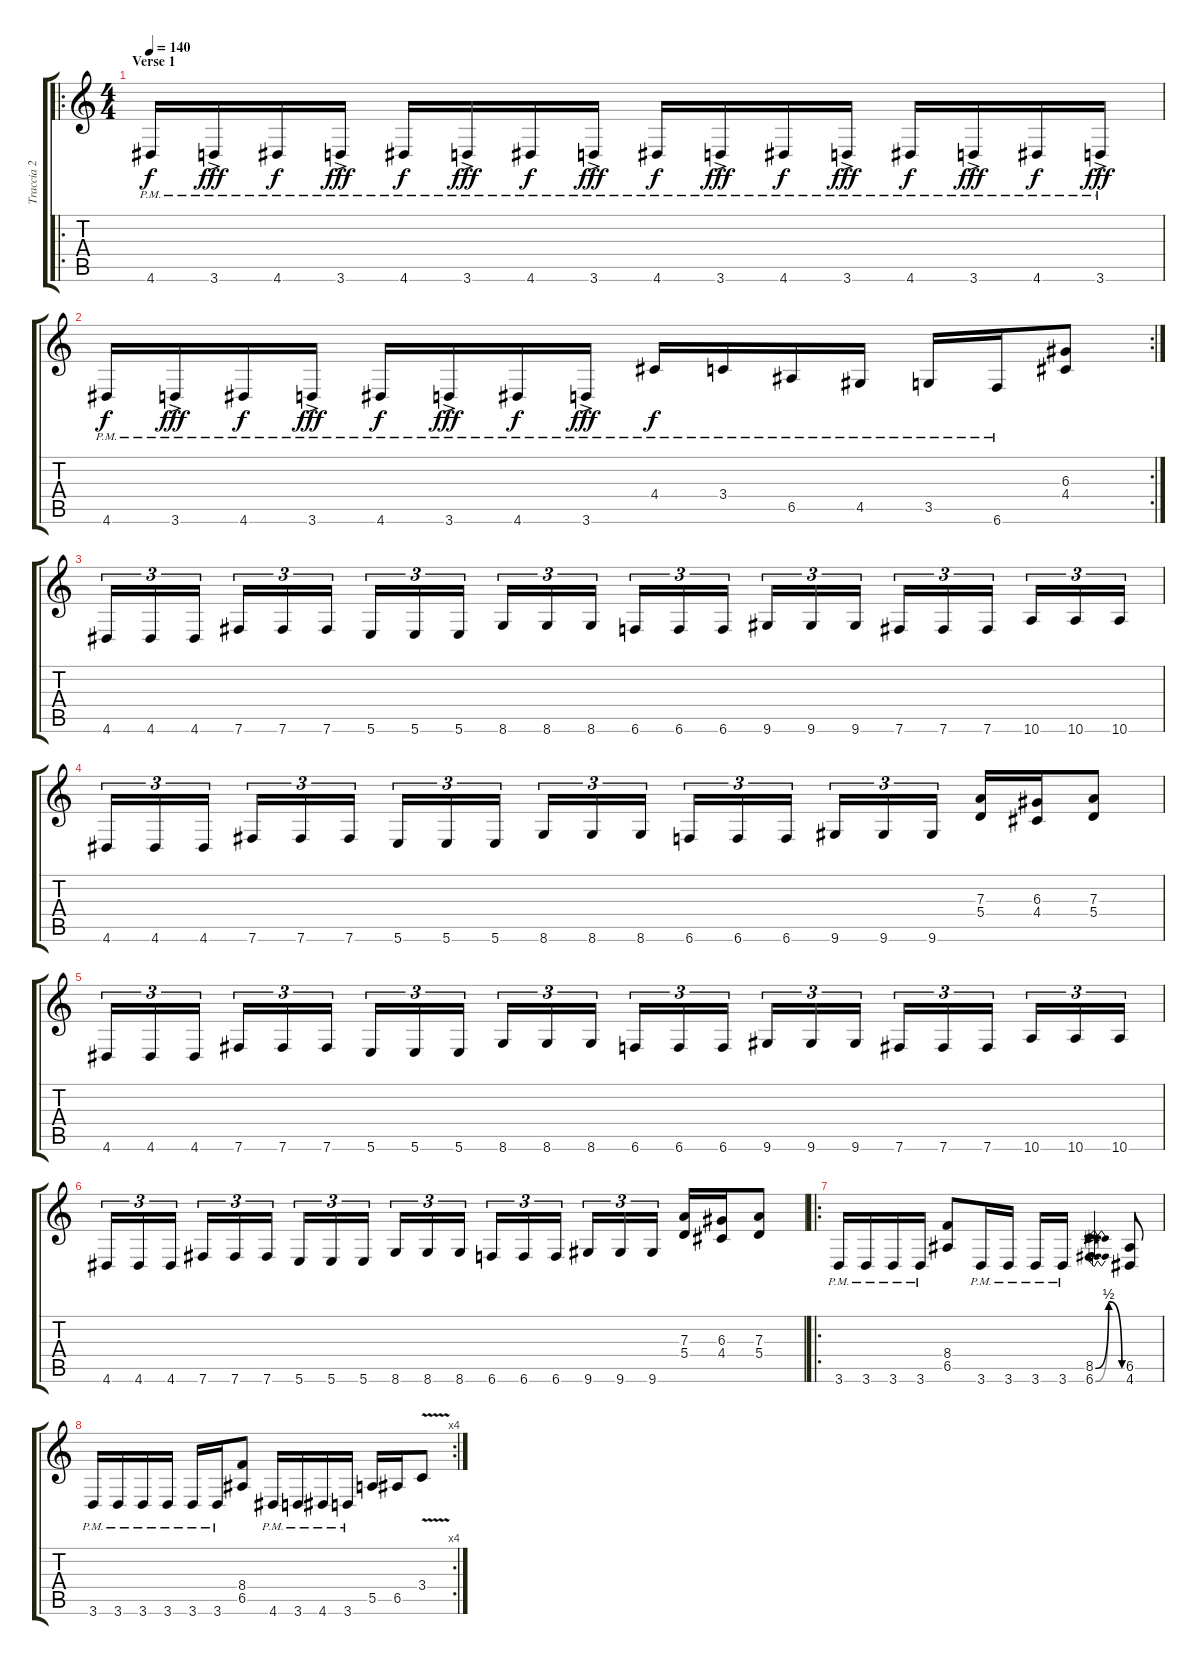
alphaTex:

\track ("Traccia 2" "Traccia 2") {instrument distortionguitar}
\staff {score tabs}
\tuning (B3 Gb3 D3 A2 E2 B1) {hide}
\ro
\ts (4 4)
\section ("" "Verse 1")
\tempo 140
\clef g2
\ks c
4.6{pm}.16{dy f} 3.6{ac pm}.16{dy fff} 4.6{pm}.16{dy f} 3.6{ac pm}.16{dy fff} 4.6{pm}.16{dy f} 3.6{ac pm}.16{dy fff} 4.6{pm}.16{dy f} 3.6{ac pm}.16{dy fff} 4.6{pm}.16{dy f} 3.6{ac pm}.16{dy fff} 4.6{pm}.16{dy f} 3.6{ac pm}.16{dy fff} 4.6{pm}.16{dy f} 3.6{ac pm}.16{dy fff} 4.6{pm}.16{dy f} 3.6{ac pm}.16{dy fff} |
\rc 2
4.6{pm}.16{dy f} 3.6{ac pm}.16{dy fff} 4.6{pm}.16{dy f} 3.6{ac pm}.16{dy fff} 4.6{pm}.16{dy f} 3.6{ac pm}.16{dy fff} 4.6{pm}.16{dy f} 3.6{ac pm}.16{dy fff} 4.4{pm}.16{dy f} 3.4{pm}.16 6.5{pm}.16 4.5{pm}.16 3.5{pm}.16 6.6{pm}.16 (6.3 4.4).8 |
4.6.16{tu (3 2)} 4.6.16{tu (3 2)} 4.6.16{tu (3 2)} 7.6.16{tu (3 2)} 7.6.16{tu (3 2)} 7.6.16{tu (3 2)} 5.6.16{tu (3 2)} 5.6.16{tu (3 2)} 5.6.16{tu (3 2)} 8.6.16{tu (3 2)} 8.6.16{tu (3 2)} 8.6.16{tu (3 2)} 6.6.16{tu (3 2)} 6.6.16{tu (3 2)} 6.6.16{tu (3 2)} 9.6.16{tu (3 2)} 9.6.16{tu (3 2)} 9.6.16{tu (3 2)} 7.6.16{tu (3 2)} 7.6.16{tu (3 2)} 7.6.16{tu (3 2)} 10.6.16{tu (3 2)} 10.6.16{tu (3 2)} 10.6.16{tu (3 2)} |
4.6.16{tu (3 2)} 4.6.16{tu (3 2)} 4.6.16{tu (3 2)} 7.6.16{tu (3 2)} 7.6.16{tu (3 2)} 7.6.16{tu (3 2)} 5.6.16{tu (3 2)} 5.6.16{tu (3 2)} 5.6.16{tu (3 2)} 8.6.16{tu (3 2)} 8.6.16{tu (3 2)} 8.6.16{tu (3 2)} 6.6.16{tu (3 2)} 6.6.16{tu (3 2)} 6.6.16{tu (3 2)} 9.6.16{tu (3 2)} 9.6.16{tu (3 2)} 9.6.16{tu (3 2)} (7.3 5.4).16 (6.3 4.4).16 (7.3 5.4).8 |
4.6.16{tu (3 2)} 4.6.16{tu (3 2)} 4.6.16{tu (3 2)} 7.6.16{tu (3 2)} 7.6.16{tu (3 2)} 7.6.16{tu (3 2)} 5.6.16{tu (3 2)} 5.6.16{tu (3 2)} 5.6.16{tu (3 2)} 8.6.16{tu (3 2)} 8.6.16{tu (3 2)} 8.6.16{tu (3 2)} 6.6.16{tu (3 2)} 6.6.16{tu (3 2)} 6.6.16{tu (3 2)} 9.6.16{tu (3 2)} 9.6.16{tu (3 2)} 9.6.16{tu (3 2)} 7.6.16{tu (3 2)} 7.6.16{tu (3 2)} 7.6.16{tu (3 2)} 10.6.16{tu (3 2)} 10.6.16{tu (3 2)} 10.6.16{tu (3 2)} |
4.6.16{tu (3 2)} 4.6.16{tu (3 2)} 4.6.16{tu (3 2)} 7.6.16{tu (3 2)} 7.6.16{tu (3 2)} 7.6.16{tu (3 2)} 5.6.16{tu (3 2)} 5.6.16{tu (3 2)} 5.6.16{tu (3 2)} 8.6.16{tu (3 2)} 8.6.16{tu (3 2)} 8.6.16{tu (3 2)} 6.6.16{tu (3 2)} 6.6.16{tu (3 2)} 6.6.16{tu (3 2)} 9.6.16{tu (3 2)} 9.6.16{tu (3 2)} 9.6.16{tu (3 2)} (7.3 5.4).16 (6.3 4.4).16 (7.3 5.4).8 |
\ro
3.6{pm}.16 3.6{pm}.16 3.6{pm}.16 3.6{pm}.16 (8.4 6.5).8 3.6{pm}.16 3.6{pm}.16 3.6{pm}.16 3.6{pm}.16 (8.5{be (bendrelease 0 0 30 2 30 2 60 0)} 6.6{be (bendrelease 0 0 30 2 30 2 60 0)}).4 (6.5 4.6).8 |
\rc 4
3.6{pm}.16 3.6{pm}.16 3.6{pm}.16 3.6{pm}.16 3.6{pm}.16 3.6{pm}.16 (8.4 6.5).8 4.6{pm}.16 3.6{pm}.16 4.6{pm}.16 3.6{pm}.16 5.5.16 6.5.16 3.4{v}.8
